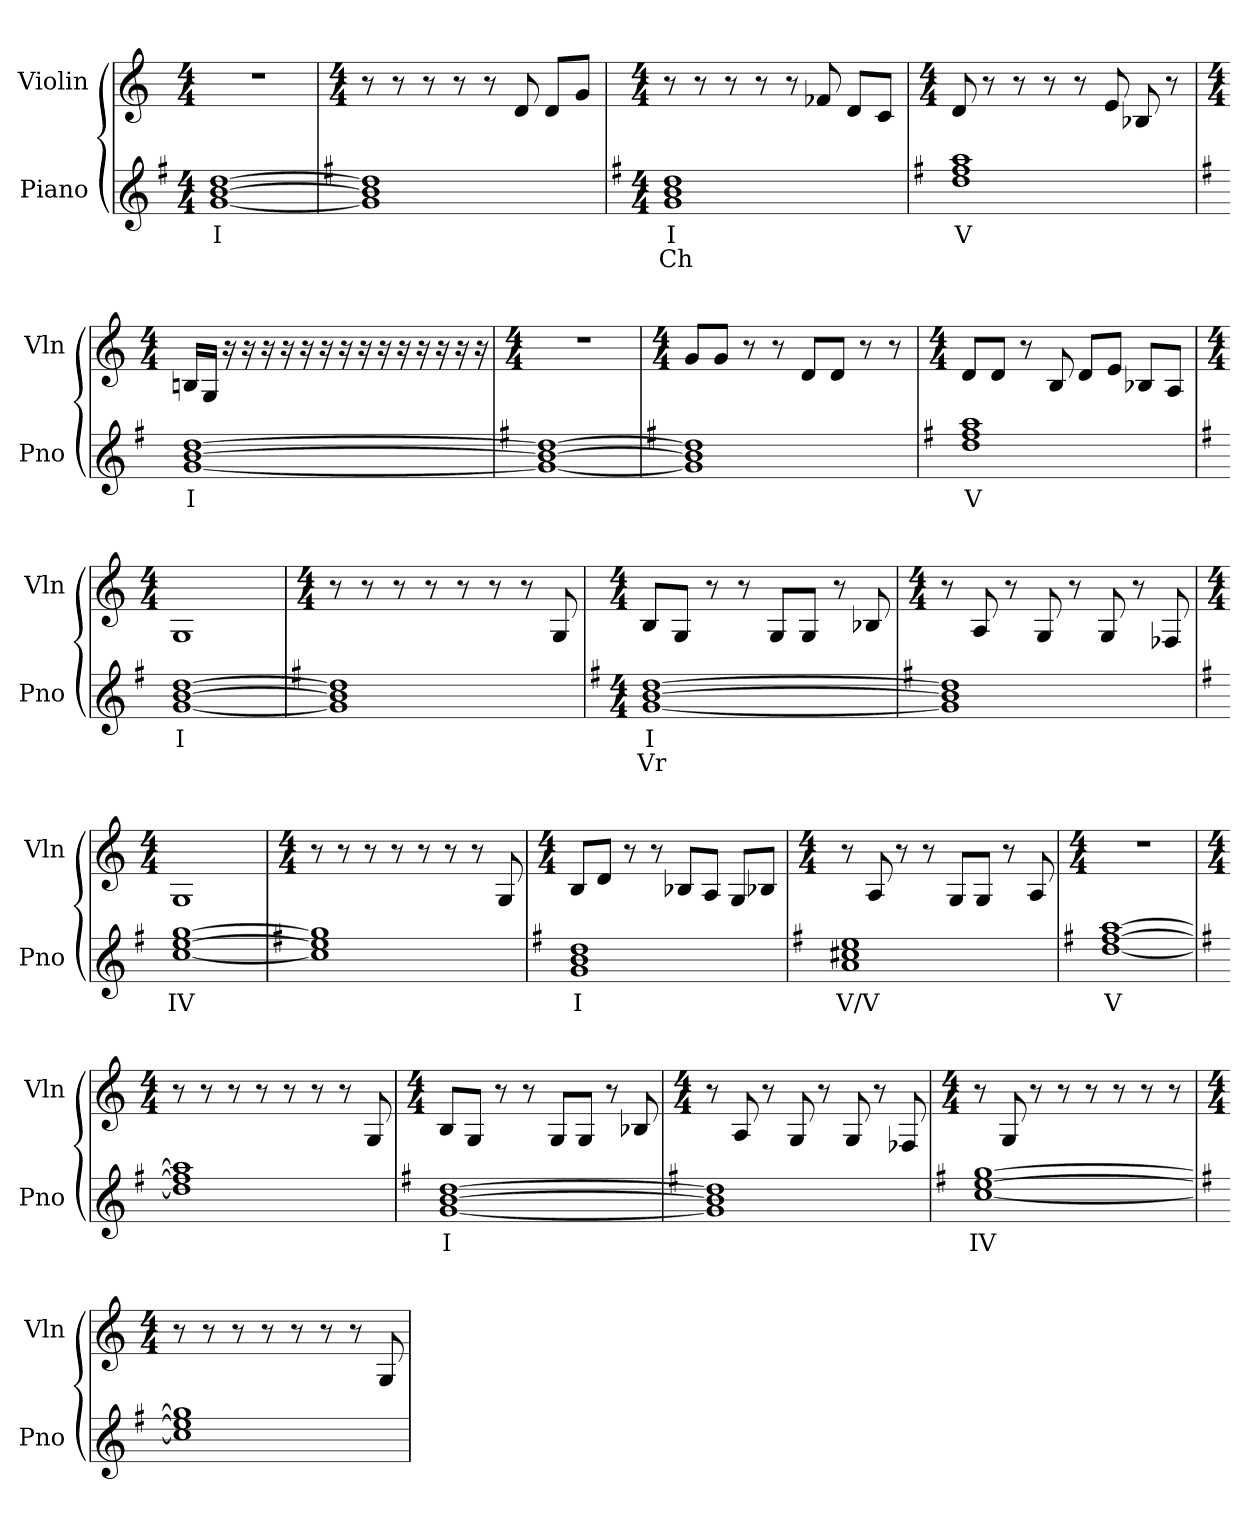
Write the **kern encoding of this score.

**kern	**text	**text	**kern
*part2	*part2	*part2	*part1
*staff2	*staff2	*staff2	*staff1
*I"Piano	*	*	*I"Violin
*I'Pno	*	*	*I'Vln
*k[f#]	*	*	*
*G:	*	*	*
*M4/4	*	*	*M4/4
=	=	=	=
[1g [1b [1dd	I	.	1r
=	=	=	=
*k[f#]	*	*	*
*G:	*	*	*
*	*	*	*M4/4
1g] 1b] 1dd]	.	.	8r
.	.	.	8r
.	.	.	8r
.	.	.	8r
.	.	.	8r
.	.	.	8d
.	.	.	8dL
.	.	.	8gJ
=	=	=	=
*k[f#]	*	*	*
*G:	*	*	*
*M4/4	*	*	*M4/4
1g 1b 1dd	I	Ch	8r
.	.	.	8r
.	.	.	8r
.	.	.	8r
.	.	.	8r
.	.	.	8f-X
.	.	.	8dL
.	.	.	8cJ
=	=	=	=
*k[f#]	*	*	*
*G:	*	*	*
*	*	*	*M4/4
1dd 1ff# 1aa	V	.	8d
.	.	.	8r
.	.	.	8r
.	.	.	8r
.	.	.	8r
.	.	.	8e
.	.	.	8B-X
.	.	.	8r
=	=	=	=
*k[f#]	*	*	*
*G:	*	*	*
*	*	*	*M4/4
[1g [1b [1dd	I	.	16BnLL
.	.	.	16GJJ
.	.	.	16r
.	.	.	16r
.	.	.	16r
.	.	.	16r
.	.	.	16r
.	.	.	16r
.	.	.	16r
.	.	.	16r
.	.	.	16r
.	.	.	16r
.	.	.	16r
.	.	.	16r
.	.	.	16r
.	.	.	16r
=	=	=	=
*k[f#]	*	*	*
*G:	*	*	*
*	*	*	*M4/4
1g_ 1b_ 1dd_	.	.	1r
=	=	=	=
*k[f#]	*	*	*
*G:	*	*	*
*	*	*	*M4/4
1g] 1b] 1dd]	.	.	8gL
.	.	.	8gJ
.	.	.	8r
.	.	.	8r
.	.	.	8dL
.	.	.	8dJ
.	.	.	8r
.	.	.	8r
=	=	=	=
*k[f#]	*	*	*
*G:	*	*	*
*	*	*	*M4/4
1dd 1ff# 1aa	V	.	8dL
.	.	.	8dJ
.	.	.	8r
.	.	.	8B
.	.	.	8dL
.	.	.	8eJ
.	.	.	8B-XL
.	.	.	8AJ
=	=	=	=
*k[f#]	*	*	*
*G:	*	*	*
*	*	*	*M4/4
[1g [1b [1dd	I	.	1G
=	=	=	=
*k[f#]	*	*	*
*G:	*	*	*
*	*	*	*M4/4
1g] 1b] 1dd]	.	.	8r
.	.	.	8r
.	.	.	8r
.	.	.	8r
.	.	.	8r
.	.	.	8r
.	.	.	8r
.	.	.	8G
=	=	=	=
*k[f#]	*	*	*
*G:	*	*	*
*M4/4	*	*	*M4/4
[1g [1b [1dd	I	Vr	8BL
.	.	.	8GJ
.	.	.	8r
.	.	.	8r
.	.	.	8GL
.	.	.	8GJ
.	.	.	8r
.	.	.	8B-X
=	=	=	=
*k[f#]	*	*	*
*G:	*	*	*
*	*	*	*M4/4
1g] 1b] 1dd]	.	.	8r
.	.	.	8A
.	.	.	8r
.	.	.	8G
.	.	.	8r
.	.	.	8G
.	.	.	8r
.	.	.	8F-X
=	=	=	=
*k[f#]	*	*	*
*G:	*	*	*
*	*	*	*M4/4
[1cc [1ee [1gg	IV	.	1G
=	=	=	=
*k[f#]	*	*	*
*G:	*	*	*
*	*	*	*M4/4
1cc] 1ee] 1gg]	.	.	8r
.	.	.	8r
.	.	.	8r
.	.	.	8r
.	.	.	8r
.	.	.	8r
.	.	.	8r
.	.	.	8G
=	=	=	=
*k[f#]	*	*	*
*G:	*	*	*
*	*	*	*M4/4
1g 1b 1dd	I	.	8BL
.	.	.	8dJ
.	.	.	8r
.	.	.	8r
.	.	.	8B-XL
.	.	.	8AJ
.	.	.	8GL
.	.	.	8B-XJ
=	=	=	=
*k[f#]	*	*	*
*G:	*	*	*
*	*	*	*M4/4
1a 1cc#X 1ee	V/V	.	8r
.	.	.	8A
.	.	.	8r
.	.	.	8r
.	.	.	8GL
.	.	.	8GJ
.	.	.	8r
.	.	.	8A
=	=	=	=
*k[f#]	*	*	*
*G:	*	*	*
*	*	*	*M4/4
[1dd [1ff# [1aa	V	.	1r
=	=	=	=
*k[f#]	*	*	*
*G:	*	*	*
*	*	*	*M4/4
1dd] 1ff#] 1aa]	.	.	8r
.	.	.	8r
.	.	.	8r
.	.	.	8r
.	.	.	8r
.	.	.	8r
.	.	.	8r
.	.	.	8G
=	=	=	=
*k[f#]	*	*	*
*G:	*	*	*
*	*	*	*M4/4
[1g [1b [1dd	I	.	8BL
.	.	.	8GJ
.	.	.	8r
.	.	.	8r
.	.	.	8GL
.	.	.	8GJ
.	.	.	8r
.	.	.	8B-X
=	=	=	=
*k[f#]	*	*	*
*G:	*	*	*
*	*	*	*M4/4
1g] 1b] 1dd]	.	.	8r
.	.	.	8A
.	.	.	8r
.	.	.	8G
.	.	.	8r
.	.	.	8G
.	.	.	8r
.	.	.	8F-X
=	=	=	=
*k[f#]	*	*	*
*G:	*	*	*
*	*	*	*M4/4
[1cc [1ee [1gg	IV	.	8r
.	.	.	8G
.	.	.	8r
.	.	.	8r
.	.	.	8r
.	.	.	8r
.	.	.	8r
.	.	.	8r
=	=	=	=
*k[f#]	*	*	*
*G:	*	*	*
*	*	*	*M4/4
1cc] 1ee] 1gg]	.	.	8r
.	.	.	8r
.	.	.	8r
.	.	.	8r
.	.	.	8r
.	.	.	8r
.	.	.	8r
.	.	.	8G
=	=	=	=
*-	*-	*-	*-
